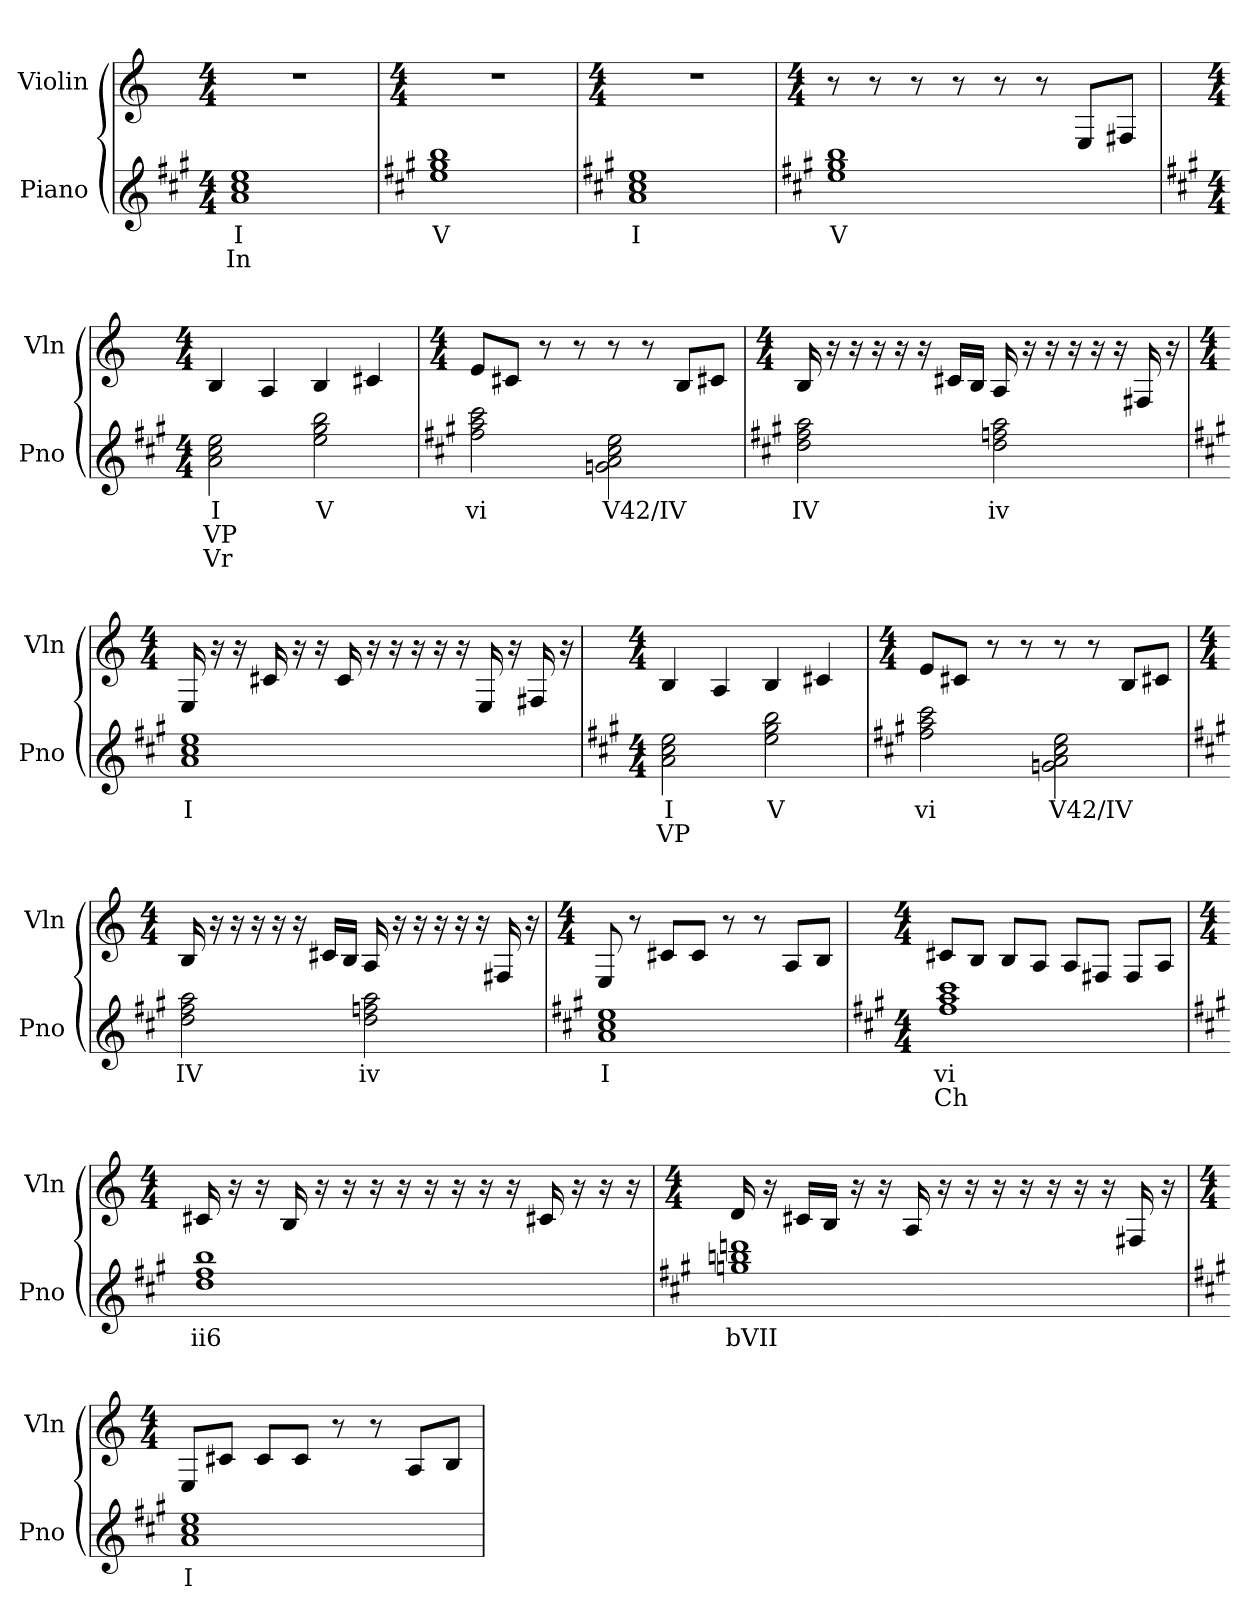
**kern	**text	**text	**text	**kern
*part2	*part2	*part2	*part2	*part1
*staff2	*staff2	*staff2	*staff2	*staff1
*I"Piano	*	*	*	*I"Violin
*I'Pno	*	*	*	*I'Vln
*k[f#c#g#]	*	*	*	*
*A:	*	*	*	*
*M4/4	*	*	*	*M4/4
=	=	=	=	=
1a 1cc# 1ee	I	In	.	1r
=	=	=	=	=
*k[f#c#g#]	*	*	*	*
*A:	*	*	*	*
*	*	*	*	*M4/4
1ee 1gg# 1bb	V	.	.	1r
=	=	=	=	=
*k[f#c#g#]	*	*	*	*
*A:	*	*	*	*
*	*	*	*	*M4/4
1a 1cc# 1ee	I	.	.	1r
=	=	=	=	=
*k[f#c#g#]	*	*	*	*
*A:	*	*	*	*
*	*	*	*	*M4/4
1ee 1gg# 1bb	V	.	.	8r
.	.	.	.	8r
.	.	.	.	8r
.	.	.	.	8r
.	.	.	.	8r
.	.	.	.	8r
.	.	.	.	8EL
.	.	.	.	8F#XJ
=	=	=	=	=
*k[f#c#g#]	*	*	*	*
*A:	*	*	*	*
*M4/4	*	*	*	*M4/4
2a 2cc# 2ee	I	VP	Vr	4B
.	.	.	.	4A
2ee 2gg# 2bb	V	.	.	4B
.	.	.	.	4c#X
=	=	=	=	=
*k[f#c#g#]	*	*	*	*
*A:	*	*	*	*
*	*	*	*	*M4/4
2ff# 2aa 2ccc#	vi	.	.	8eL
.	.	.	.	8c#XJ
.	.	.	.	8r
.	.	.	.	8r
2gn 2a 2cc# 2ee	V42/IV	.	.	8r
.	.	.	.	8r
.	.	.	.	8BL
.	.	.	.	8c#XJ
=	=	=	=	=
*k[f#c#g#]	*	*	*	*
*A:	*	*	*	*
*	*	*	*	*M4/4
2dd 2ff# 2aa	IV	.	.	16B
.	.	.	.	16r
.	.	.	.	16r
.	.	.	.	16r
.	.	.	.	16r
.	.	.	.	16r
.	.	.	.	16c#XLL
.	.	.	.	16BJJ
2dd 2ffn 2aa	iv	.	.	16A
.	.	.	.	16r
.	.	.	.	16r
.	.	.	.	16r
.	.	.	.	16r
.	.	.	.	16r
.	.	.	.	16F#X
.	.	.	.	16r
=	=	=	=	=
*k[f#c#g#]	*	*	*	*
*A:	*	*	*	*
*	*	*	*	*M4/4
1a 1cc# 1ee	I	.	.	16E
.	.	.	.	16r
.	.	.	.	16r
.	.	.	.	16c#X
.	.	.	.	16r
.	.	.	.	16r
.	.	.	.	16c#
.	.	.	.	16r
.	.	.	.	16r
.	.	.	.	16r
.	.	.	.	16r
.	.	.	.	16r
.	.	.	.	16E
.	.	.	.	16r
.	.	.	.	16F#X
.	.	.	.	16r
=	=	=	=	=
*k[f#c#g#]	*	*	*	*
*A:	*	*	*	*
*M4/4	*	*	*	*M4/4
2a 2cc# 2ee	I	VP	.	4B
.	.	.	.	4A
2ee 2gg# 2bb	V	.	.	4B
.	.	.	.	4c#X
=	=	=	=	=
*k[f#c#g#]	*	*	*	*
*A:	*	*	*	*
*	*	*	*	*M4/4
2ff# 2aa 2ccc#	vi	.	.	8eL
.	.	.	.	8c#XJ
.	.	.	.	8r
.	.	.	.	8r
2gn 2a 2cc# 2ee	V42/IV	.	.	8r
.	.	.	.	8r
.	.	.	.	8BL
.	.	.	.	8c#XJ
=	=	=	=	=
*k[f#c#g#]	*	*	*	*
*A:	*	*	*	*
*	*	*	*	*M4/4
2dd 2ff# 2aa	IV	.	.	16B
.	.	.	.	16r
.	.	.	.	16r
.	.	.	.	16r
.	.	.	.	16r
.	.	.	.	16r
.	.	.	.	16c#XLL
.	.	.	.	16BJJ
2dd 2ffn 2aa	iv	.	.	16A
.	.	.	.	16r
.	.	.	.	16r
.	.	.	.	16r
.	.	.	.	16r
.	.	.	.	16r
.	.	.	.	16F#X
.	.	.	.	16r
=	=	=	=	=
*k[f#c#g#]	*	*	*	*
*A:	*	*	*	*
*	*	*	*	*M4/4
1a 1cc# 1ee	I	.	.	8E
.	.	.	.	8r
.	.	.	.	8c#XL
.	.	.	.	8c#J
.	.	.	.	8r
.	.	.	.	8r
.	.	.	.	8AL
.	.	.	.	8BJ
=	=	=	=	=
*k[f#c#g#]	*	*	*	*
*A:	*	*	*	*
*M4/4	*	*	*	*M4/4
1ff# 1aa 1ccc#	vi	Ch	.	8c#XL
.	.	.	.	8BJ
.	.	.	.	8BL
.	.	.	.	8AJ
.	.	.	.	8AL
.	.	.	.	8F#XJ
.	.	.	.	8F#L
.	.	.	.	8AJ
=	=	=	=	=
*k[f#c#g#]	*	*	*	*
*A:	*	*	*	*
*	*	*	*	*M4/4
1dd 1ff# 1bb	ii6	.	.	16c#X
.	.	.	.	16r
.	.	.	.	16r
.	.	.	.	16B
.	.	.	.	16r
.	.	.	.	16r
.	.	.	.	16r
.	.	.	.	16r
.	.	.	.	16r
.	.	.	.	16r
.	.	.	.	16r
.	.	.	.	16r
.	.	.	.	16c#X
.	.	.	.	16r
.	.	.	.	16r
.	.	.	.	16r
=	=	=	=	=
*k[f#c#g#]	*	*	*	*
*A:	*	*	*	*
*	*	*	*	*M4/4
1ggn 1bbn 1dddn	bVII	.	.	16d
.	.	.	.	16r
.	.	.	.	16c#XLL
.	.	.	.	16BJJ
.	.	.	.	16r
.	.	.	.	16r
.	.	.	.	16A
.	.	.	.	16r
.	.	.	.	16r
.	.	.	.	16r
.	.	.	.	16r
.	.	.	.	16r
.	.	.	.	16r
.	.	.	.	16r
.	.	.	.	16F#X
.	.	.	.	16r
=	=	=	=	=
*k[f#c#g#]	*	*	*	*
*A:	*	*	*	*
*	*	*	*	*M4/4
1a 1cc# 1ee	I	.	.	8EL
.	.	.	.	8c#XJ
.	.	.	.	8c#L
.	.	.	.	8c#J
.	.	.	.	8r
.	.	.	.	8r
.	.	.	.	8AL
.	.	.	.	8BJ
=	=	=	=	=
*-	*-	*-	*-	*-
